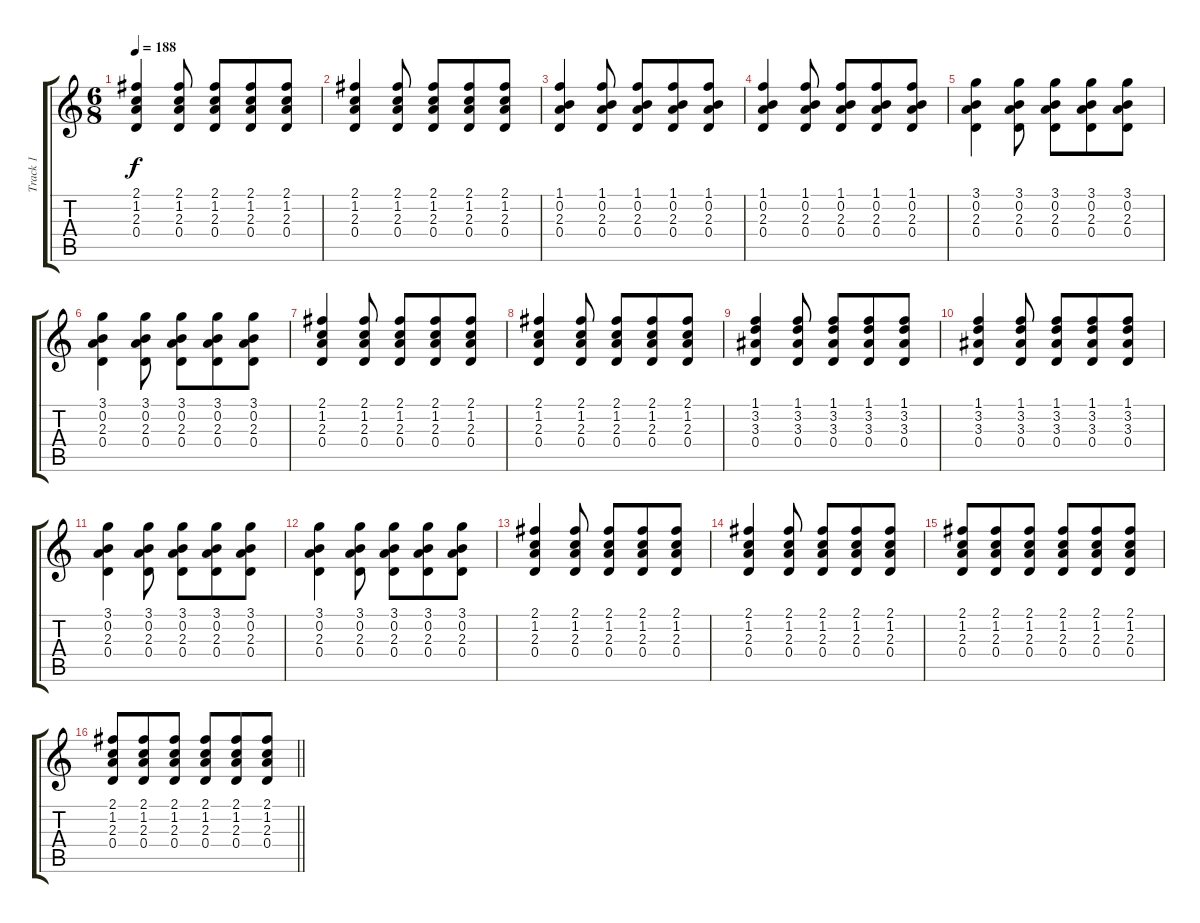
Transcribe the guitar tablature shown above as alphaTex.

\track ("Track 1" "Track 1") {instrument acousticguitarsteel}
\staff {score tabs}
\tuning (E4 B3 G3 D3 A2 E2) {hide}
\ts (6 8)
\tempo 188
\clef g2
\ks c
(2.1 1.2 2.3 0.4).4{dy f} (2.1 1.2 2.3 0.4).8 (2.1 1.2 2.3 0.4).8 (2.1 1.2 2.3 0.4).8 (2.1 1.2 2.3 0.4).8 |
(2.1 1.2 2.3 0.4).4 (2.1 1.2 2.3 0.4).8 (2.1 1.2 2.3 0.4).8 (2.1 1.2 2.3 0.4).8 (2.1 1.2 2.3 0.4).8 |
(1.1 0.2 2.3 0.4).4 (1.1 0.2 2.3 0.4).8 (1.1 0.2 2.3 0.4).8 (1.1 0.2 2.3 0.4).8 (1.1 0.2 2.3 0.4).8 |
(1.1 0.2 2.3 0.4).4 (1.1 0.2 2.3 0.4).8 (1.1 0.2 2.3 0.4).8 (1.1 0.2 2.3 0.4).8 (1.1 0.2 2.3 0.4).8 |
(3.1 0.2 2.3 0.4).4 (3.1 0.2 2.3 0.4).8 (3.1 0.2 2.3 0.4).8 (3.1 0.2 2.3 0.4).8 (3.1 0.2 2.3 0.4).8 |
(3.1 0.2 2.3 0.4).4 (3.1 0.2 2.3 0.4).8 (3.1 0.2 2.3 0.4).8 (3.1 0.2 2.3 0.4).8 (3.1 0.2 2.3 0.4).8 |
(2.1 1.2 2.3 0.4).4 (2.1 1.2 2.3 0.4).8 (2.1 1.2 2.3 0.4).8 (2.1 1.2 2.3 0.4).8 (2.1 1.2 2.3 0.4).8 |
(2.1 1.2 2.3 0.4).4 (2.1 1.2 2.3 0.4).8 (2.1 1.2 2.3 0.4).8 (2.1 1.2 2.3 0.4).8 (2.1 1.2 2.3 0.4).8 |
(1.1 3.2 3.3 0.4).4 (1.1 3.2 3.3 0.4).8 (1.1 3.2 3.3 0.4).8 (1.1 3.2 3.3 0.4).8 (1.1 3.2 3.3 0.4).8 |
(1.1 3.2 3.3 0.4).4 (1.1 3.2 3.3 0.4).8 (1.1 3.2 3.3 0.4).8 (1.1 3.2 3.3 0.4).8 (1.1 3.2 3.3 0.4).8 |
(3.1 0.2 2.3 0.4).4 (3.1 0.2 2.3 0.4).8 (3.1 0.2 2.3 0.4).8 (3.1 0.2 2.3 0.4).8 (3.1 0.2 2.3 0.4).8 |
(3.1 0.2 2.3 0.4).4 (3.1 0.2 2.3 0.4).8 (3.1 0.2 2.3 0.4).8 (3.1 0.2 2.3 0.4).8 (3.1 0.2 2.3 0.4).8 |
(2.1 1.2 2.3 0.4).4 (2.1 1.2 2.3 0.4).8 (2.1 1.2 2.3 0.4).8 (2.1 1.2 2.3 0.4).8 (2.1 1.2 2.3 0.4).8 |
(2.1 1.2 2.3 0.4).4 (2.1 1.2 2.3 0.4).8 (2.1 1.2 2.3 0.4).8 (2.1 1.2 2.3 0.4).8 (2.1 1.2 2.3 0.4).8 |
(2.1 1.2 2.3 0.4).8 (2.1 1.2 2.3 0.4).8 (2.1 1.2 2.3 0.4).8 (2.1 1.2 2.3 0.4).8 (2.1 1.2 2.3 0.4).8 (2.1 1.2 2.3 0.4).8 |
\barLineRight lightlight
(2.1 1.2 2.3 0.4).8 (2.1 1.2 2.3 0.4).8 (2.1 1.2 2.3 0.4).8 (2.1 1.2 2.3 0.4).8 (2.1 1.2 2.3 0.4).8 (2.1 1.2 2.3 0.4).8
